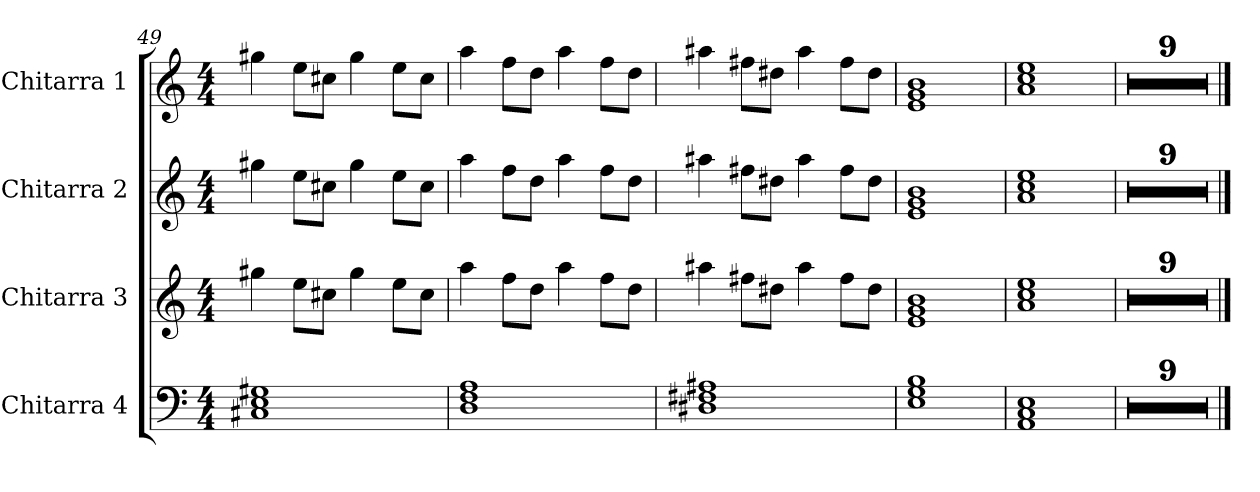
**kern	**kern	**kern	**kern
*part4	*part3	*part2	*part1
*staff4	*staff3	*staff2	*staff1
*I"Chitarra 4	*I"Chitarra 3	*I"Chitarra 2	*I"Chitarra 1
*clefF4	*clefG2	*clefG2	*clefG2
*k[]	*k[]	*k[]	*k[]
*M4/4	*M4/4	*M4/4	*M4/4
=49	=49	=49	=49
1C#X 1E 1G#X	4gg#X\	4gg#X\	4gg#X\
.	8ee\L	8ee\L	8ee\L
.	8cc#X\J	8cc#X\J	8cc#X\J
.	4gg#\	4gg#\	4gg#\
.	8ee\L	8ee\L	8ee\L
.	8cc#\J	8cc#\J	8cc#\J
=50	=50	=50	=50
1D 1F 1A	4aa\	4aa\	4aa\
.	8ff\L	8ff\L	8ff\L
.	8dd\J	8dd\J	8dd\J
.	4aa\	4aa\	4aa\
.	8ff\L	8ff\L	8ff\L
.	8dd\J	8dd\J	8dd\J
!!LO:PB:g=z
=51	=51	=51	=51
1D#X 1F#X 1A#X	4aa#X\	4aa#X\	4aa#X\
.	8ff#X\L	8ff#X\L	8ff#X\L
.	8dd#X\J	8dd#X\J	8dd#X\J
.	4aa#\	4aa#\	4aa#\
.	8ff#\L	8ff#\L	8ff#\L
.	8dd#\J	8dd#\J	8dd#\J
=52	=52	=52	=52
1E 1G 1B	1e 1g 1b	1e 1g 1b	1e 1g 1b
=53	=53	=53	=53
1AA 1C 1E	1a 1cc 1ee	1a 1cc 1ee	1a 1cc 1ee
=54	=54	=54	=54
1r	1r	1r	1r
=55	=55	=55	=55
1r	1r	1r	1r
=56	=56	=56	=56
1r	1r	1r	1r
=57	=57	=57	=57
1r	1r	1r	1r
=58	=58	=58	=58
1r	1r	1r	1r
=59	=59	=59	=59
1r	1r	1r	1r
=60	=60	=60	=60
1r	1r	1r	1r
=61	=61	=61	=61
1r	1r	1r	1r
=62	=62	=62	=62
1r	1r	1r	1r
==	==	==	==
*-	*-	*-	*-
